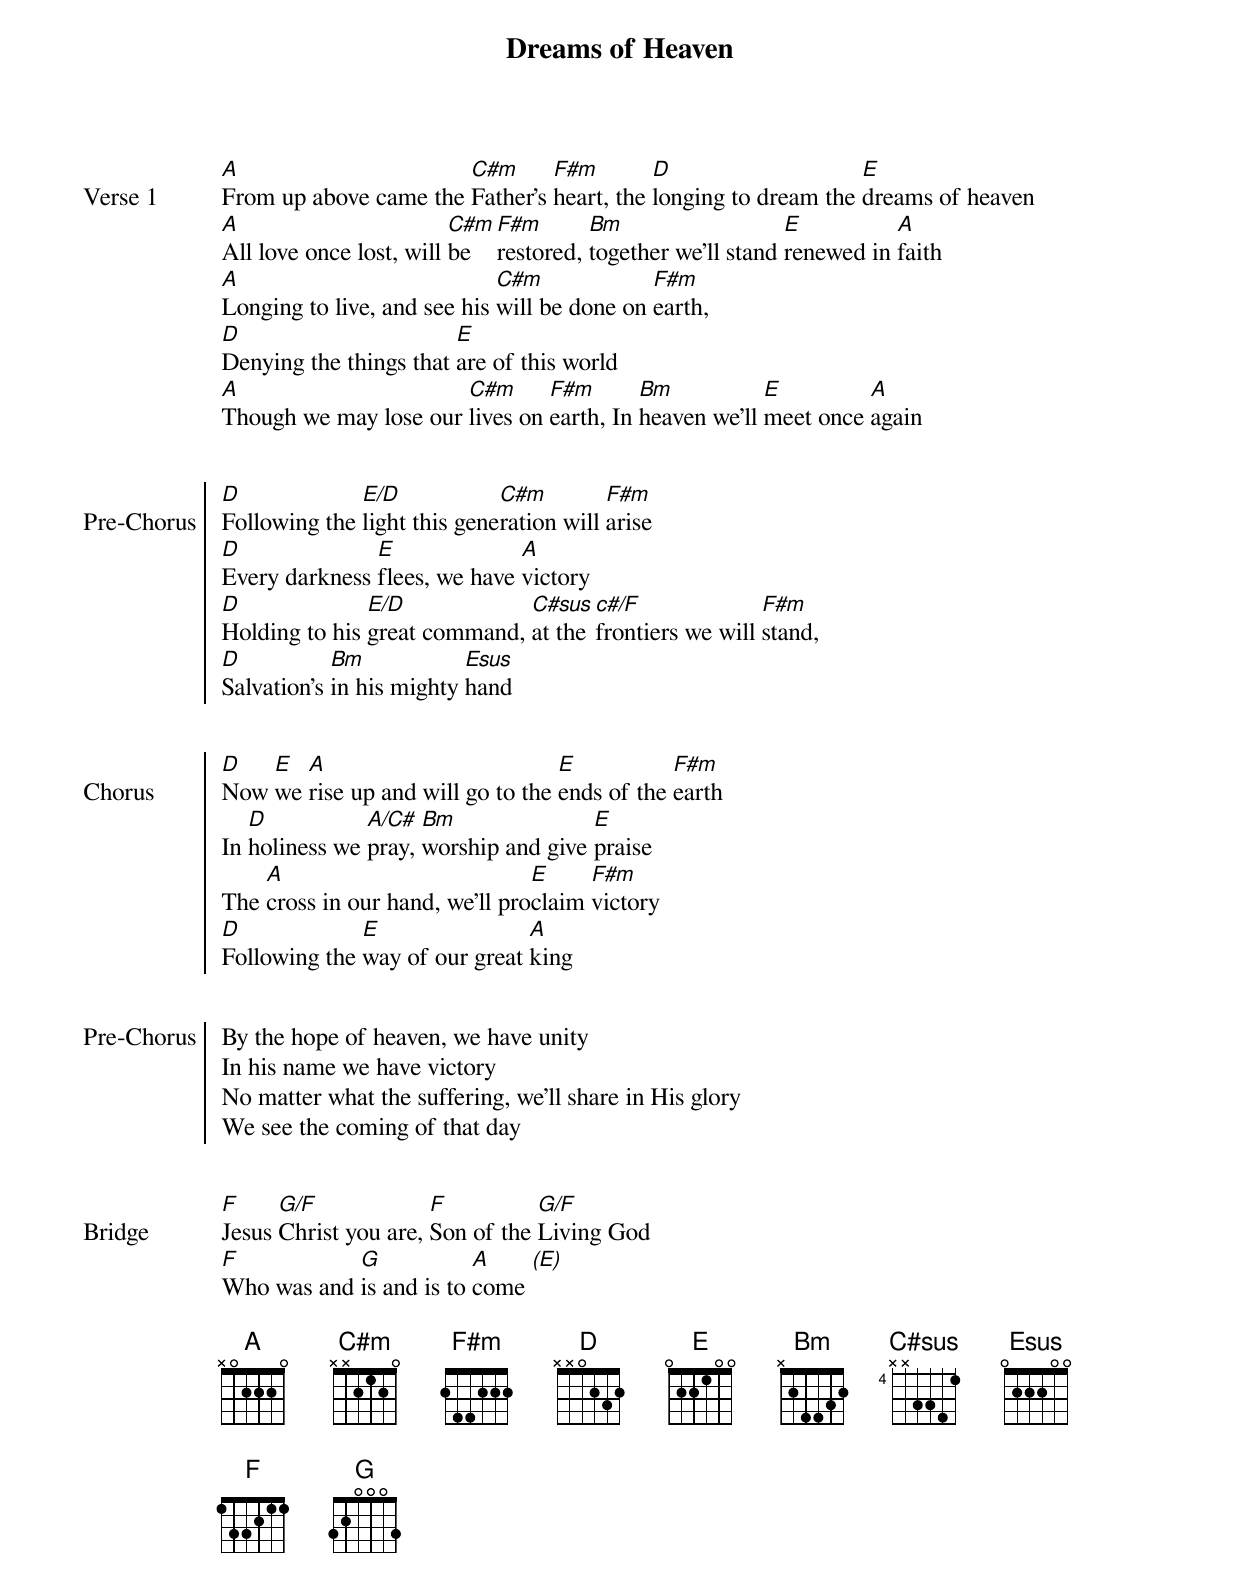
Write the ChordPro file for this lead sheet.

{title: Dreams of Heaven}
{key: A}
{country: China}
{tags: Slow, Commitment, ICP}

{start_of_verse: Verse 1}
[A]From up above came the [C#m]Father’s [F#m]heart, the [D]longing to dream the [E]dreams of heaven
[A]All love once lost, will [C#m]be [F#m]restored, [Bm]together we’ll stand [E]renewed in [A]faith
[A]Longing to live, and see his [C#m]will be done on [F#m]earth,
[D]Denying the things that [E]are of this world
[A]Though we may lose our [C#m]lives on [F#m]earth, In [Bm]heaven we'll [E]meet once [A]again

{end_of_verse}

{start_of_chorus: Pre-Chorus}
[D]Following the [E/D]light this gene[C#m]ration will [F#m]arise
[D]Every darkness [E]flees, we have [A]victory
[D]Holding to his [E/D]great command, [C#sus]at the [c#/F]frontiers we will [F#m]stand,
[D]Salvation’s [Bm]in his mighty [Esus]hand

{end_of_chorus}

{start_of_chorus: Chorus}
[D]Now [E]we [A]rise up and will go to the [E]ends of the [F#m]earth
In [D]holiness we [A/C#]pray, [Bm]worship and give [E]praise
The [A]cross in our hand, we'll pro[E]claim [F#m]victory
[D]Following the [E]way of our great [A]king

{end_of_chorus}

{start_of_chorus: Pre-Chorus}
By the hope of heaven, we have unity
In his name we have victory
No matter what the suffering, we’ll share in His glory
We see the coming of that day

{end_of_chorus}

{start_of_bridge: Bridge}
[F]Jesus [G/F]Christ you are, [F]Son of the [G/F]Living God
[F]Who was and [G]is and is to [A]come [(E)]

{end_of_bridge}
